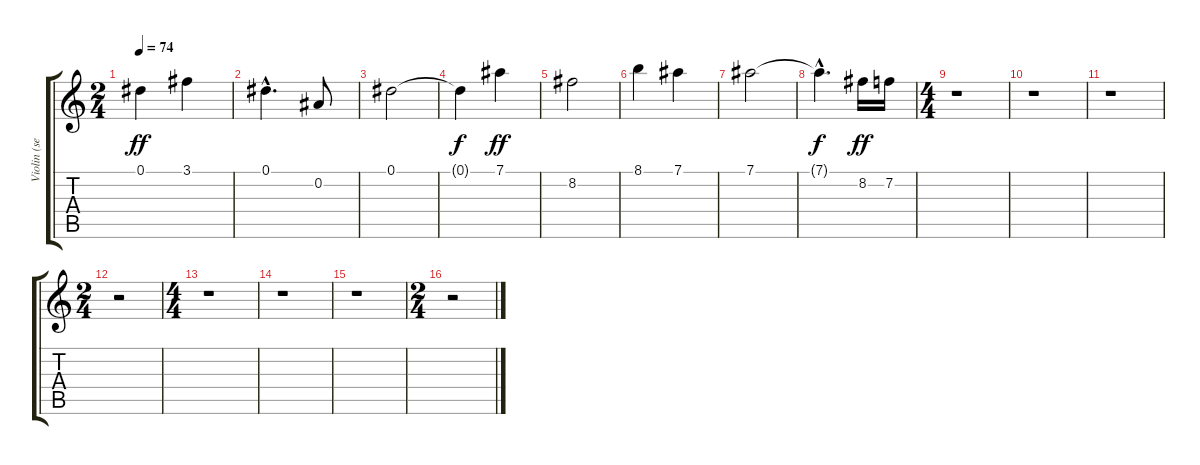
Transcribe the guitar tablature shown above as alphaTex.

\track ("Violin (section)" "Violin (se") {instrument stringensemble1}
\staff {score tabs}
\tuning (Eb5 Bb4 Gb4 Db4 Ab3 Eb3) {hide}
\ts (2 4)
\tempo 74
\clef g2
\ks c
0.1.4{dy ff} 3.1.4 |
0.1{hac}.4{d} 0.2.8 |
0.1.2 |
0.1{t}.4{dy f} 7.1.4{dy ff} |
8.2.2 |
8.1.4 7.1.4 |
7.1.2 |
7.1{hac t}.4{d dy f} 8.2.16{dy ff} 7.2.16 |
\ts (4 4)
r.1 |
r.1 |
r.1 |
\ts (2 4)
r.2 |
\ts (4 4)
r.1 |
r.1 |
r.1 |
\ts (2 4)
r.2
